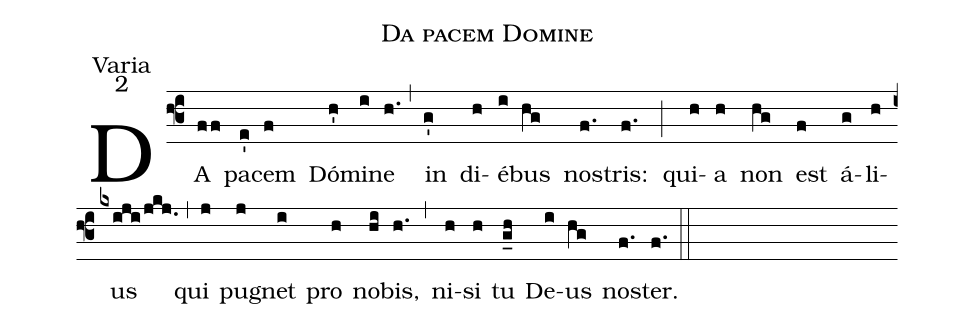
name: Da pacem Domine;
office-part: Varia;
mode: 2;
%%
(f3) DA(ff) pa(e')cem(f) Dó(h')mi(i)ne(h.) (,) in(g') di(h)é(i)bus(hg) nos(f.)tris:(f.) (;) qui(h)a(h) non(hg) est(f) á(g)li(h)us(kxiji/jkj.) (,) qui(j) pu(j)gnet(i) pro(h) no(hi)bis,(h.) (,) ni(h)si(h) tu(g_h) De(i)us(hg) nos(f.)ter.(f.) (::)
